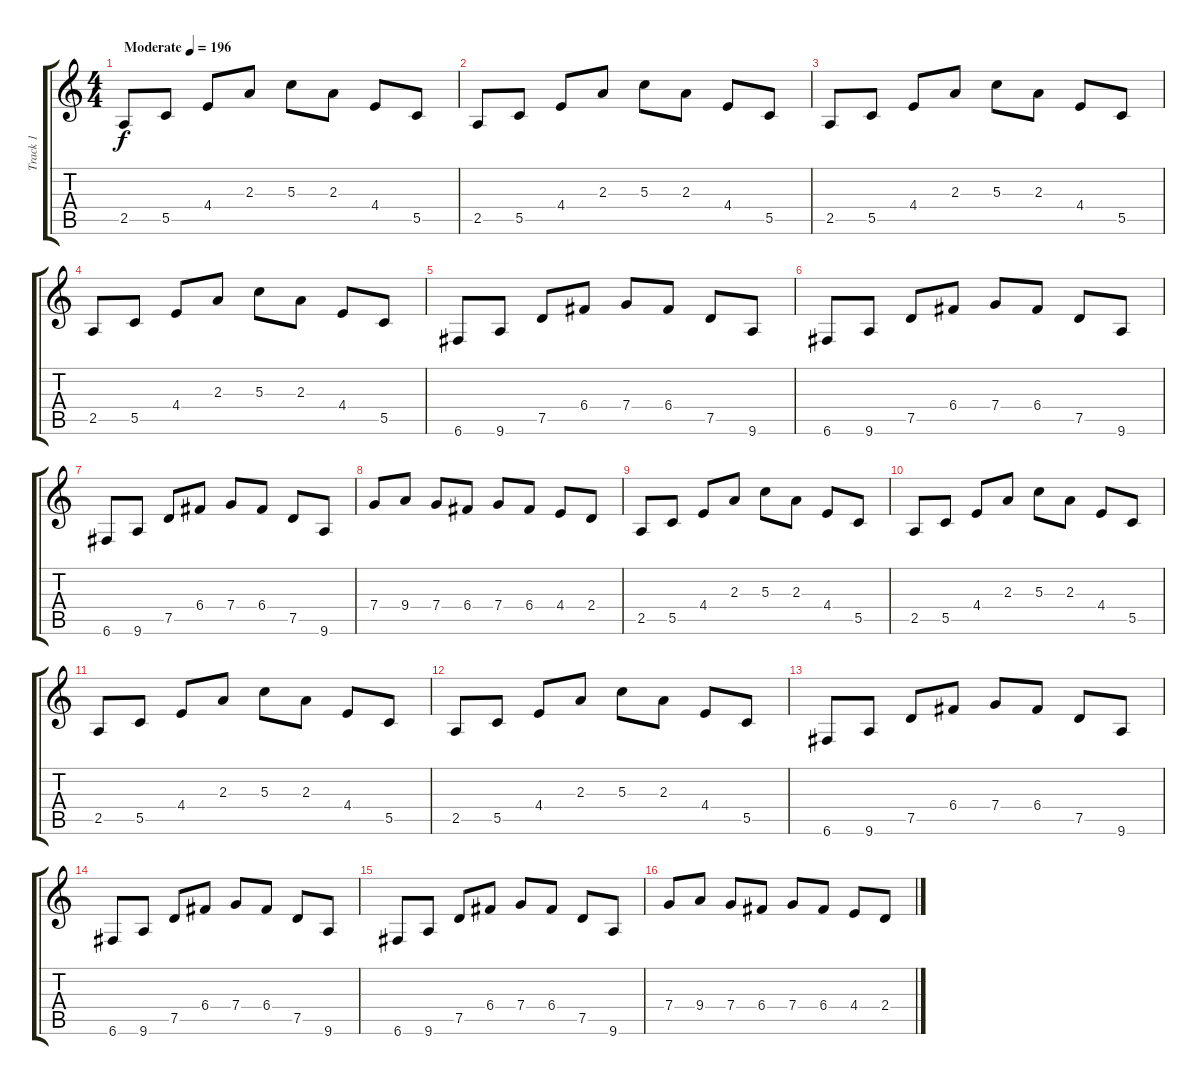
\track ("Track 1" "Track 1") {instrument distortionguitar}
\staff {score tabs}
\tuning (E4 C4 G3 C3 G2 C2) {hide}
\ts (4 4)
\tempo (196 "Moderate")
\clef g2
\ks c
2.5.8{dy f instrument distortionguitar} 5.5.8 4.4.8 2.3.8 5.3.8 2.3.8 4.4.8 5.5.8 |
2.5.8 5.5.8 4.4.8 2.3.8 5.3.8 2.3.8 4.4.8 5.5.8 |
2.5.8 5.5.8 4.4.8 2.3.8 5.3.8 2.3.8 4.4.8 5.5.8 |
2.5.8 5.5.8 4.4.8 2.3.8 5.3.8 2.3.8 4.4.8 5.5.8 |
6.6.8 9.6.8 7.5.8 6.4.8 7.4.8 6.4.8 7.5.8 9.6.8 |
6.6.8 9.6.8 7.5.8 6.4.8 7.4.8 6.4.8 7.5.8 9.6.8 |
6.6.8 9.6.8 7.5.8 6.4.8 7.4.8 6.4.8 7.5.8 9.6.8 |
7.4.8 9.4.8 7.4.8 6.4.8 7.4.8 6.4.8 4.4.8 2.4.8 |
2.5.8 5.5.8 4.4.8 2.3.8 5.3.8 2.3.8 4.4.8 5.5.8 |
2.5.8 5.5.8 4.4.8 2.3.8 5.3.8 2.3.8 4.4.8 5.5.8 |
2.5.8 5.5.8 4.4.8 2.3.8 5.3.8 2.3.8 4.4.8 5.5.8 |
2.5.8 5.5.8 4.4.8 2.3.8 5.3.8 2.3.8 4.4.8 5.5.8 |
6.6.8 9.6.8 7.5.8 6.4.8 7.4.8 6.4.8 7.5.8 9.6.8 |
6.6.8 9.6.8 7.5.8 6.4.8 7.4.8 6.4.8 7.5.8 9.6.8 |
6.6.8 9.6.8 7.5.8 6.4.8 7.4.8 6.4.8 7.5.8 9.6.8 |
7.4.8 9.4.8 7.4.8 6.4.8 7.4.8 6.4.8 4.4.8 2.4.8
